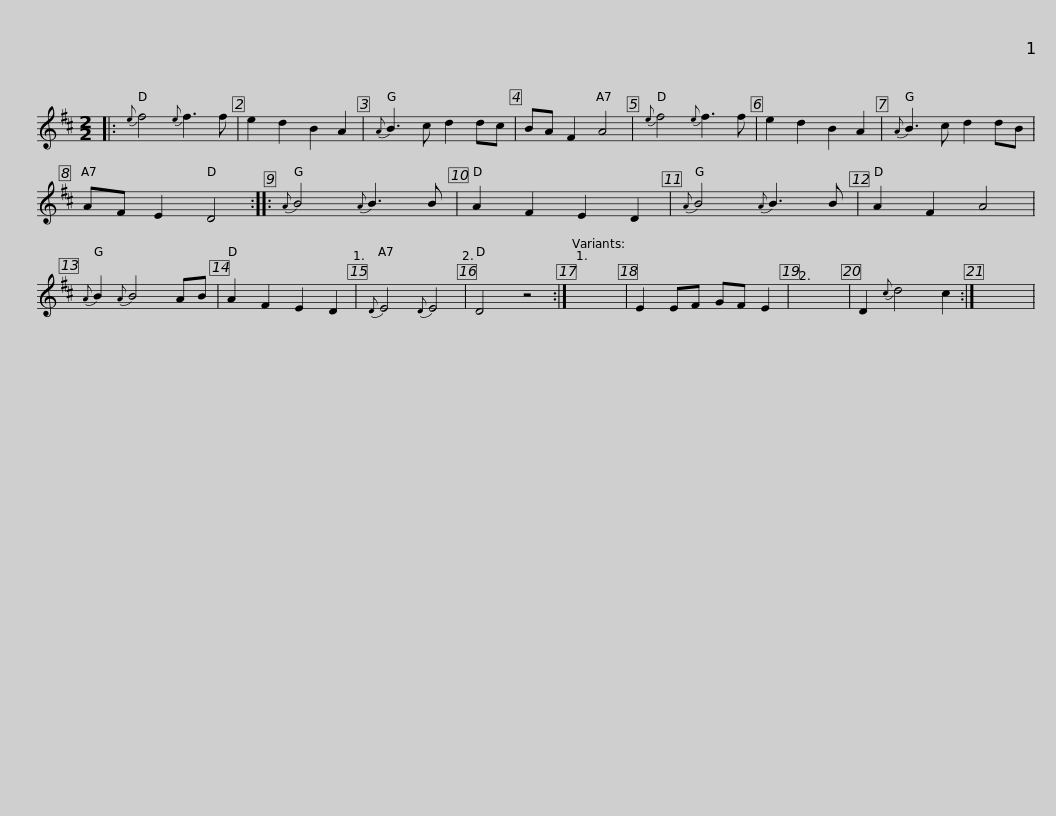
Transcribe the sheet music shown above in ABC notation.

X:1
L:1/8
M:2/2
I:linebreak $
K:D
V:1 treble
V:1
|:{e} f4{e} f3 f | e2 d2 B2 A2 |{A} B3 c d2 dc | BA F2 A4 |{e} f4{e} f3 f | %5
 e2 d2 B2 A2 |{A} B3 c d2 dB |$ AF E2 D4 ::{A} B4{A} B3 B | A2 F2 E2 D2 | %10
{A} B4{A} B3 B | A2 F2 A4 |{A} B2{A} B4 AB | A2 F2 E2 D2 |{D} E4{D} E4 |$ %15
 D4 z4 :| x8 | E2 EF GF E2 | x8 | D2{c} d4 c2 :| %20
 x8 | %21
